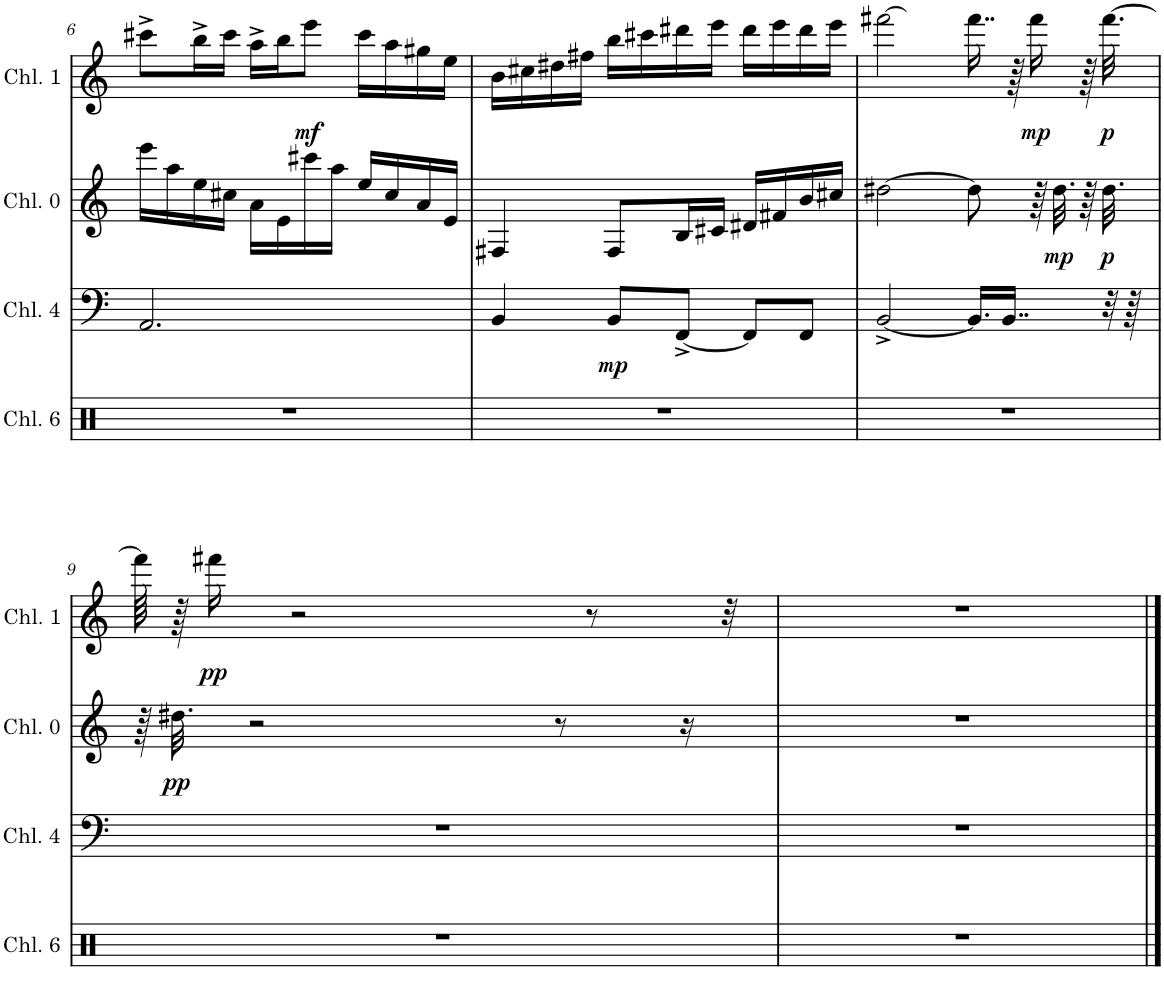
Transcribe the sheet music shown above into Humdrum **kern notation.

**kern	**kern	**dynam	**kern	**dynam	**kern	**dynam
*part4	*part3	*part3	*part2	*part2	*part1	*part1
*staff4	*staff3	*staff3	*staff2	*staff2	*staff1	*staff1
*I"Channel 6	*I"Channel 4	*	*I"Channel 0	*	*I"Channel 1	*
*I'Chl. 6	*I'Chl. 4	*	*I'Chl. 0	*	*I'Chl. 1	*
!!LO:PB:g=z
*clefX	*clefF4	*	*clefG2	*	*clefG2	*
*k[]	*k[]	*	*k[]	*	*k[]	*
*M3/4	*M3/4	*	*M3/4	*	*M3/4	*
=6	=6	=6	=6	=6	=6	=6
2.r	2.AA/	.	16eee\LL	.	8ccc#X^\L	.
.	.	.	16aa\	.	.	.
.	.	.	16ee\	.	16bb^\L	.
.	.	.	16cc#X\JJ	.	16ccc#\JJ	.
.	.	.	16a\LL	.	16aa^\LL	.
.	.	.	16e\	.	16bb\J	.
!	!	!	!	!	!	!LO:DY:b
.	.	.	16ccc#X\	.	8eee\J	mf
.	.	.	16aa\JJ	.	.	.
.	.	.	16ee/LL	.	16ccc#\LL	.
.	.	.	16cc#/	.	16aa\	.
.	.	.	16a/	.	16gg#X\	.
.	.	.	16e/JJ	.	16ee\JJ	.
=7	=7	=7	=7	=7	=7	=7
2.r	4BB/	.	4F#X/	.	16b\LL	.
.	.	.	.	.	16cc#X\	.
.	.	.	.	.	16dd#X\	.
.	.	.	.	.	16ff#X\JJ	.
!	!	!LO:DY:b	!	!	!	!
.	8BB/L	mp	8F#/L	.	16bb\LL	.
.	.	.	.	.	16ccc#X\	.
.	[8FF^/J	.	16B/L	.	16ddd#X\	.
.	.	.	16c#X/JJ	.	16eee\JJ	.
.	8FF/L]	.	16d#X/LL	.	16ddd#\LL	.
.	.	.	16f#X/	.	16eee\	.
.	8FF/J	.	16b/	.	16ddd#\	.
.	.	.	16cc#X/JJ	.	16eee\JJ	.
=8	=8	=8	=8	=8	=8	=8
2.r	[2BB^/	.	[2dd#X\	.	2fff#X\	.
.	16.BB/LL]	.	8dd#\]	.	16..fff#\]	.
.	16..BB/JJ	.	.	.	.	.
.	.	.	.	.	64r	.
!	!	!	!	!	!	!LO:DY:b
.	.	.	64r	.	16fff#\	mp
!	!	!	!	!LO:DY:b	!	!
.	.	.	32.dd#\	mp	.	.
.	.	.	64r	.	64r	.
!	!	!	!	!LO:DY:b	!	!LO:DY:b
.	32r	.	32.dd#\	p	[32.fff#\	p
.	64r	.	.	.	.	.
!!LO:LB:g=z
=9	=9	=9	=9	=9	=9	=9
2.r	2.r	.	64r	.	64fff#\]	.
!	!	!	!	!LO:DY:b	!	!
.	.	.	32.dd#X\	pp	64r	.
!	!	!	!	!	!	!LO:DY:b
.	.	.	.	.	16fff#X\	pp
.	.	.	2r	.	.	.
.	.	.	.	.	2r	.
.	.	.	8r	.	.	.
.	.	.	.	.	8r	.
.	.	.	16r	.	.	.
.	.	.	.	.	32r	.
=10	=10	=10	=10	=10	=10	=10
2.r	2.r	.	2.r	.	2.r	.
==	==	==	==	==	==	==
*-	*-	*-	*-	*-	*-	*-
